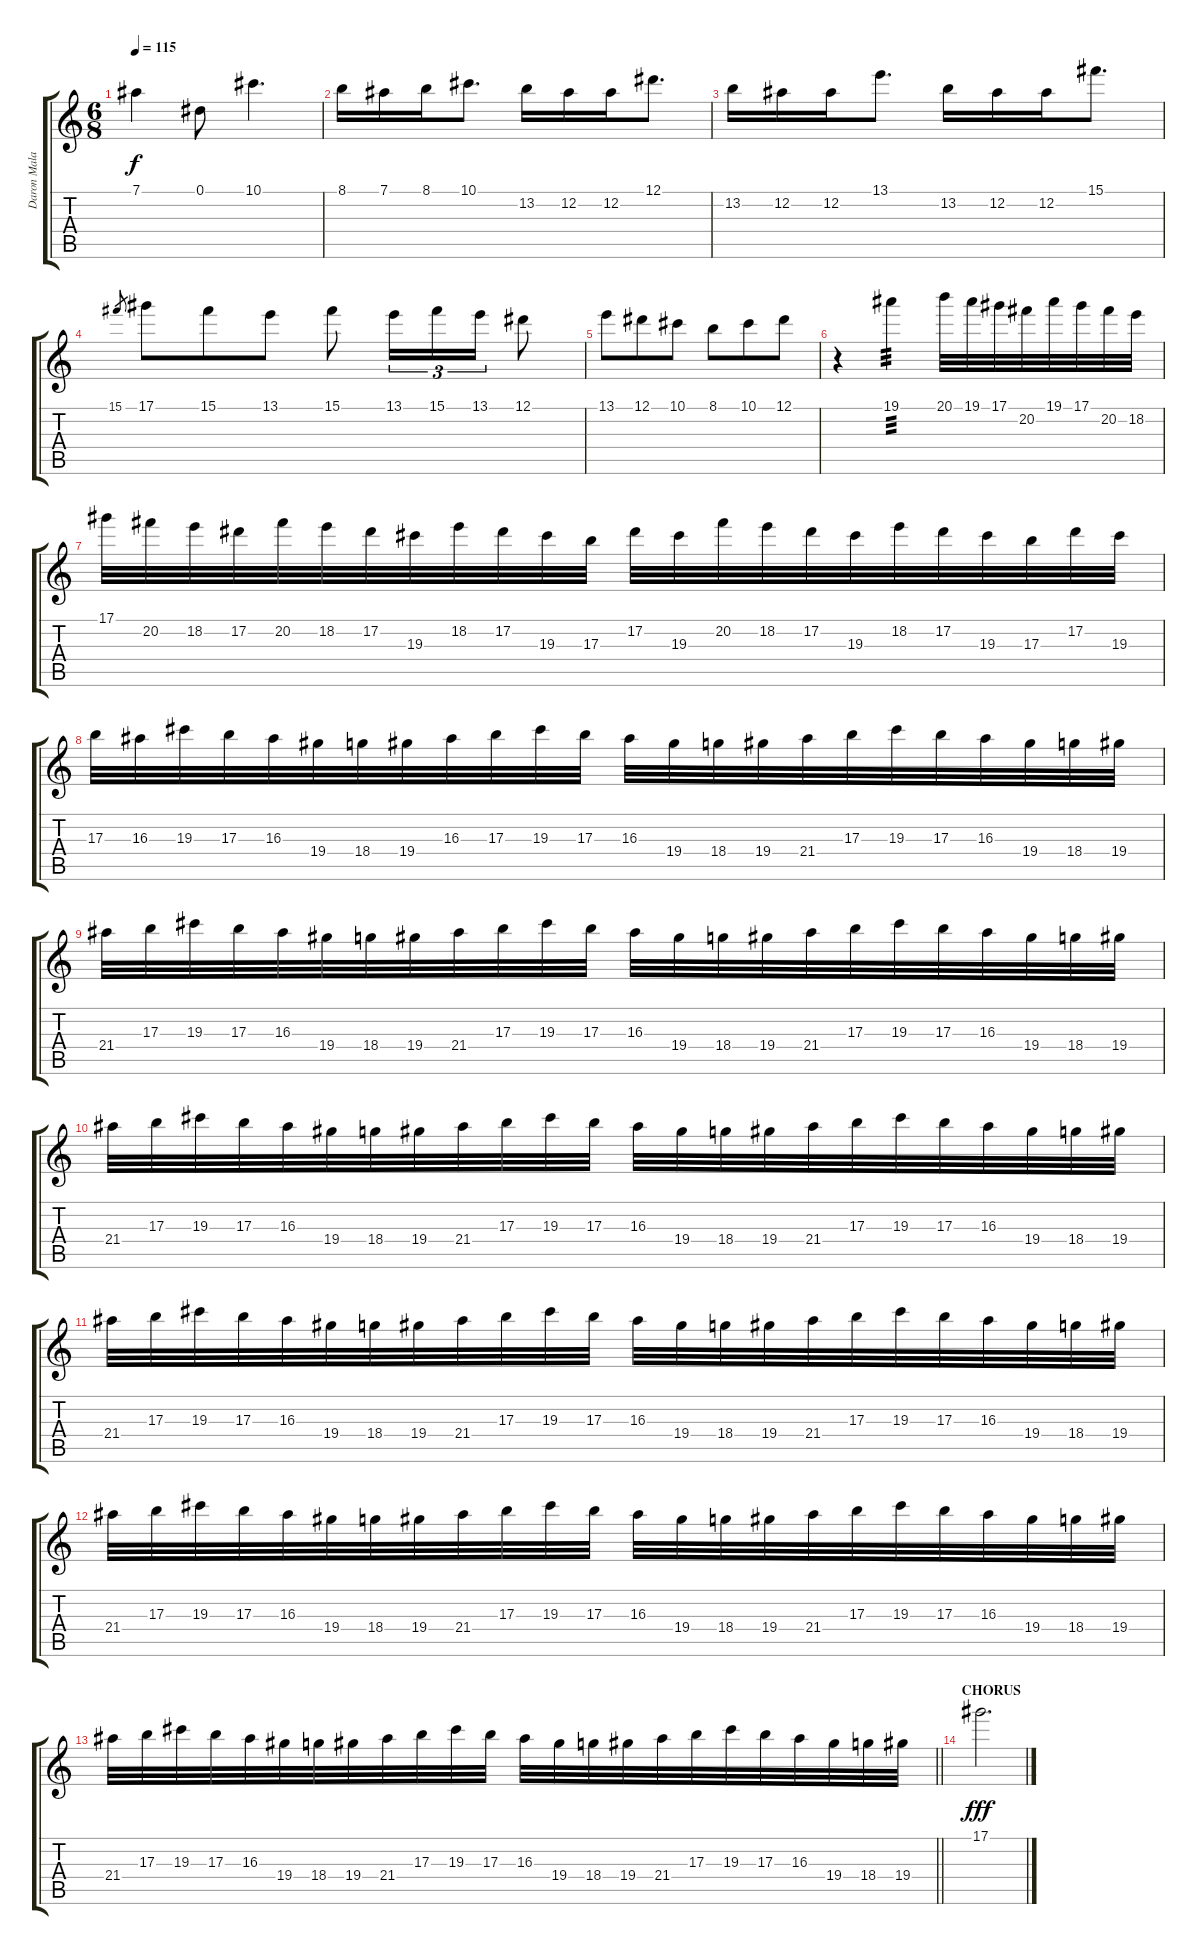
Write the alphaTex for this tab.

\track ("Daron Malakian solo guitar 1" "Daron Mala") {instrument acousticguitarsteel}
\staff {score tabs}
\tuning (Eb4 Bb3 Gb3 Db3 Ab2 Eb2) {hide}
\ts (6 8)
\tempo 115
\clef g2
\ks c
7.1.4{dy f} 0.1.8 10.1.4{d} |
8.1.16 7.1.16 8.1.16 10.1.8{d} 13.2.16 12.2.16 12.2.16 12.1.8{d} |
13.2.16 12.2.16 12.2.16 13.1.8{d} 13.2.16 12.2.16 12.2.16 15.1.8{d} |
15.1.8{gr} 17.1.8 15.1.8 13.1.8 15.1.8 13.1.16{tu (3 2)} 15.1.16{tu (3 2)} 13.1.16{tu (3 2)} 12.1.8 |
13.1.8 12.1.8 10.1.8 8.1.8 10.1.8 12.1.8 |
r.4 19.1.4{tp 3} 20.1.32 19.1.32 17.1.32 20.2.32 19.1.32 17.1.32 20.2.32 18.2.32 |
17.1.32 20.2.32 18.2.32 17.2.32 20.2.32 18.2.32 17.2.32 19.3.32 18.2.32 17.2.32 19.3.32 17.3.32 17.2.32 19.3.32 20.2.32 18.2.32 17.2.32 19.3.32 18.2.32 17.2.32 19.3.32 17.3.32 17.2.32 19.3.32 |
17.3.32 16.3.32 19.3.32 17.3.32 16.3.32 19.4.32 18.4.32 19.4.32 16.3.32 17.3.32 19.3.32 17.3.32 16.3.32 19.4.32 18.4.32 19.4.32 21.4.32 17.3.32 19.3.32 17.3.32 16.3.32 19.4.32 18.4.32 19.4.32 |
21.4.32 17.3.32 19.3.32 17.3.32 16.3.32 19.4.32 18.4.32 19.4.32 21.4.32 17.3.32 19.3.32 17.3.32 16.3.32 19.4.32 18.4.32 19.4.32 21.4.32 17.3.32 19.3.32 17.3.32 16.3.32 19.4.32 18.4.32 19.4.32 |
21.4.32 17.3.32 19.3.32 17.3.32 16.3.32 19.4.32 18.4.32 19.4.32 21.4.32 17.3.32 19.3.32 17.3.32 16.3.32 19.4.32 18.4.32 19.4.32 21.4.32 17.3.32 19.3.32 17.3.32 16.3.32 19.4.32 18.4.32 19.4.32 |
21.4.32 17.3.32 19.3.32 17.3.32 16.3.32 19.4.32 18.4.32 19.4.32 21.4.32 17.3.32 19.3.32 17.3.32 16.3.32 19.4.32 18.4.32 19.4.32 21.4.32 17.3.32 19.3.32 17.3.32 16.3.32 19.4.32 18.4.32 19.4.32 |
21.4.32 17.3.32 19.3.32 17.3.32 16.3.32 19.4.32 18.4.32 19.4.32 21.4.32 17.3.32 19.3.32 17.3.32 16.3.32 19.4.32 18.4.32 19.4.32 21.4.32 17.3.32 19.3.32 17.3.32 16.3.32 19.4.32 18.4.32 19.4.32 |
\barLineRight lightlight
21.4.32 17.3.32 19.3.32 17.3.32 16.3.32 19.4.32 18.4.32 19.4.32 21.4.32 17.3.32 19.3.32 17.3.32 16.3.32 19.4.32 18.4.32 19.4.32 21.4.32 17.3.32 19.3.32 17.3.32 16.3.32 19.4.32 18.4.32 19.4.32 |
\section ("" "CHORUS")
17.1.2{d dy fff}
